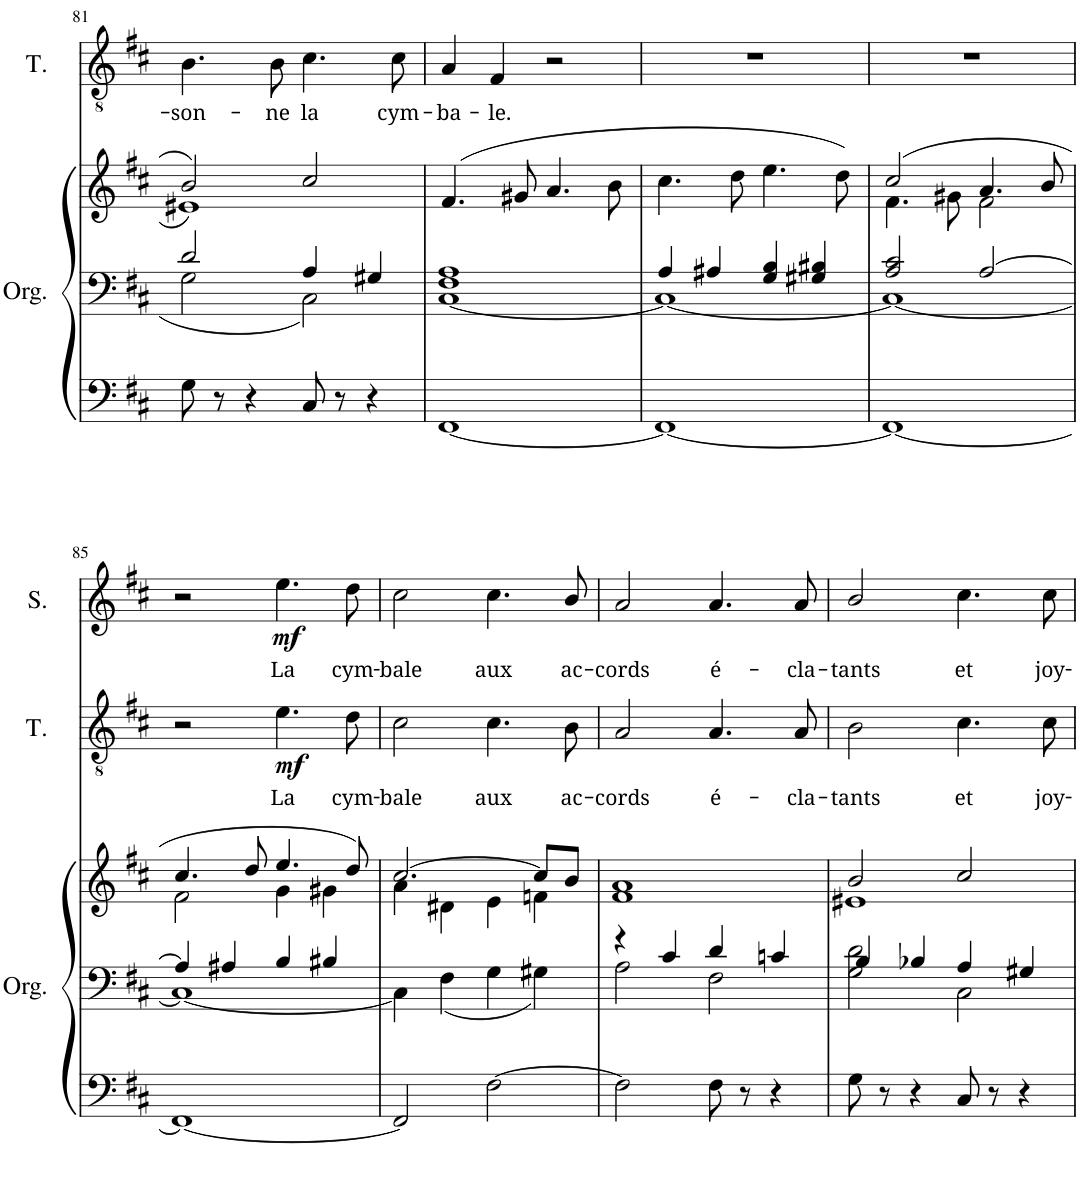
**kern	**kern	**kern	**kern	**text	**dynam	**kern	**text	**dynam
*part3	*part3	*part3	*part2	*part2	*part2	*part1	*part1	*part1
*staff5	*staff4	*staff3	*staff2	*staff2	*staff2	*staff1	*staff1	*staff1
*I"Orgue	*	*	*I"Ténor	*	*	*I"Soprano	*	*
*I'Org.	*	*	*I'T.	*	*	*I'S.	*	*
!!LO:PB:g=z
*clefF4	*clefF4	*clefG2	*clefGv2	*	*	*clefG2	*	*
*k[f#c#]	*k[f#c#]	*k[f#c#]	*k[f#c#]	*	*	*k[f#c#]	*	*
*M2/2	*M2/2	*M2/2	*M2/2	*	*	*M2/2	*	*
=81	=81	=81	=81	=81	=81	=81	=81	=81
*	*^	*^	*	*	*	*	*	*
!	!	!	!	!	!	!LO:LY:b	!	!	!	!
8G\	2d/	2G\	2b/	1e#X	4.B\	-son-	.	1r	.	.
8r	.	.	.	.	.	.	.	.	.	.
4r	.	.	.	.	.	.	.	.	.	.
!	!	!	!	!	!	!LO:LY:b	!	!	!	!
.	.	.	.	.	8B\	-ne	.	.	.	.
!	!	!	!	!	!	!LO:LY:b	!	!	!	!
8C#/	4A/	2C#\	2cc#/	.	4.c#\	la	.	.	.	.
8r	.	.	.	.	.	.	.	.	.	.
4r	4G#X/	.	.	.	.	.	.	.	.	.
!	!	!	!	!	!	!LO:LY:b	!	!	!	!
.	.	.	.	.	8c#\	cym-	.	.	.	.
*	*	*	*v	*v	*	*	*	*	*	*
=82	=82	=82	=82	=82	=82	=82	=82	=82	=82
!	!	!	!	!	!LO:LY:b	!	!	!	!
[1FF#	1F# 1A	[1C#	(4.f#/	4A/	-ba-	.	1r	.	.
!	!	!	!	!	!LO:LY:b	!	!	!	!
.	.	.	.	4F#/	-le.	.	.	.	.
.	.	.	8g#X/	.	.	.	.	.	.
.	.	.	4.a/	2r	.	.	.	.	.
.	.	.	8b\	.	.	.	.	.	.
=83	=83	=83	=83	=83	=83	=83	=83	=83	=83
1FF#_	4A/	1C#_	4.cc#\	1r	.	.	1r	.	.
.	4A#X/	.	.	.	.	.	.	.	.
.	.	.	8dd\	.	.	.	.	.	.
.	4G/ 4B/	.	4.ee\	.	.	.	.	.	.
.	4G#X/ 4B#X/	.	.	.	.	.	.	.	.
.	.	.	8dd\)	.	.	.	.	.	.
=84	=84	=84	=84	=84	=84	=84	=84	=84	=84
*	*	*	*^	*	*	*	*	*	*
1FF#_	2A/ 2c#/	1C#_	(2cc#/	4.f#\	1r	.	.	1r	.	.
.	.	.	.	8g#X\	.	.	.	.	.	.
.	[2A/	.	4.a/	2f#\	.	.	.	.	.	.
.	.	.	8b/	.	.	.	.	.	.	.
!!LO:LB:g=z
=85	=85	=85	=85	=85	=85	=85	=85	=85	=85	=85
1FF#_	4A/]	1C#_	4.cc#/	2f#\	2r	.	.	2r	.	.
.	4A#X/	.	.	.	.	.	.	.	.	.
.	.	.	8dd/	.	.	.	.	.	.	.
!	!	!	!	!	!	!LO:LY:b	!LO:DY:b	!	!LO:LY:b	!LO:DY:b
.	4B/	.	4.ee/	4g\	4.e\	La	mf	4.ee\	La	mf
.	4B#X/	.	.	4g#X\	.	.	.	.	.	.
!	!	!	!	!	!	!LO:LY:b	!	!	!LO:LY:b	!
.	.	.	8dd/)	.	8d\	cym-	.	8dd\	cym-	.
=86	=86	=86	=86	=86	=86	=86	=86	=86	=86	=86
!	!	!	!	!	!	!LO:LY:b	!	!	!LO:LY:b	!
2FF#/]	1ryy	4C#\]	[2.cc#/	4a\	2c#\	-bale	.	2cc#\	-bale	.
.	.	4F#\	.	4d#X\	.	.	.	.	.	.
!	!	!	!	!	!	!LO:LY:b	!	!	!LO:LY:b	!
[2F#\	.	4G\	.	4e\	4.c#\	aux	.	4.cc#\	aux	.
.	.	4G#X\	8cc#/L]	4fn\	.	.	.	.	.	.
!	!	!	!	!	!	!LO:LY:b	!	!	!LO:LY:b	!
.	.	.	8b/J	.	8B\	ac-	.	8b/	ac-	.
*	*	*	*v	*v	*	*	*	*	*	*
=87	=87	=87	=87	=87	=87	=87	=87	=87	=87
!	!	!	!	!	!LO:LY:b	!	!	!LO:LY:b	!
2F#\]	4r	2A\	1f# 1a	2A/	-cords	.	2a/	-cords	.
.	4c#/	.	.	.	.	.	.	.	.
!	!	!	!	!	!LO:LY:b	!	!	!LO:LY:b	!
8F#\	4d/	2F#\	.	4.A/	é-	.	4.a/	é-	.
8r	.	.	.	.	.	.	.	.	.
4r	4cn/	.	.	.	.	.	.	.	.
!	!	!	!	!	!LO:LY:b	!	!	!LO:LY:b	!
.	.	.	.	8A/	-cla-	.	8a/	-cla-	.
=88	=88	=88	=88	=88	=88	=88	=88	=88	=88
*	*	*	*^	*	*	*	*	*	*
!	!	!	!	!	!	!LO:LY:b	!	!	!LO:LY:b	!
8G\	4B/	2G\ 2d\	2b/	1e#X	2B\	-tants	.	2b/	-tants	.
8r	.	.	.	.	.	.	.	.	.	.
4r	4B-X/	.	.	.	.	.	.	.	.	.
!	!	!	!	!	!	!LO:LY:b	!	!	!LO:LY:b	!
8C#/	4A/	2C#\	2cc#/	.	4.c#\	et	.	4.cc#\	et	.
8r	.	.	.	.	.	.	.	.	.	.
4r	4G#X/	.	.	.	.	.	.	.	.	.
!	!	!	!	!	!	!LO:LY:b	!	!	!LO:LY:b	!
.	.	.	.	.	8c#\	joy-	.	8cc#\	joy-	.
*	*v	*v	*	*	*	*	*	*	*	*
*	*	*v	*v	*	*	*	*	*	*
=	=	=	=	=	=	=	=	=
*-	*-	*-	*-	*-	*-	*-	*-	*-
